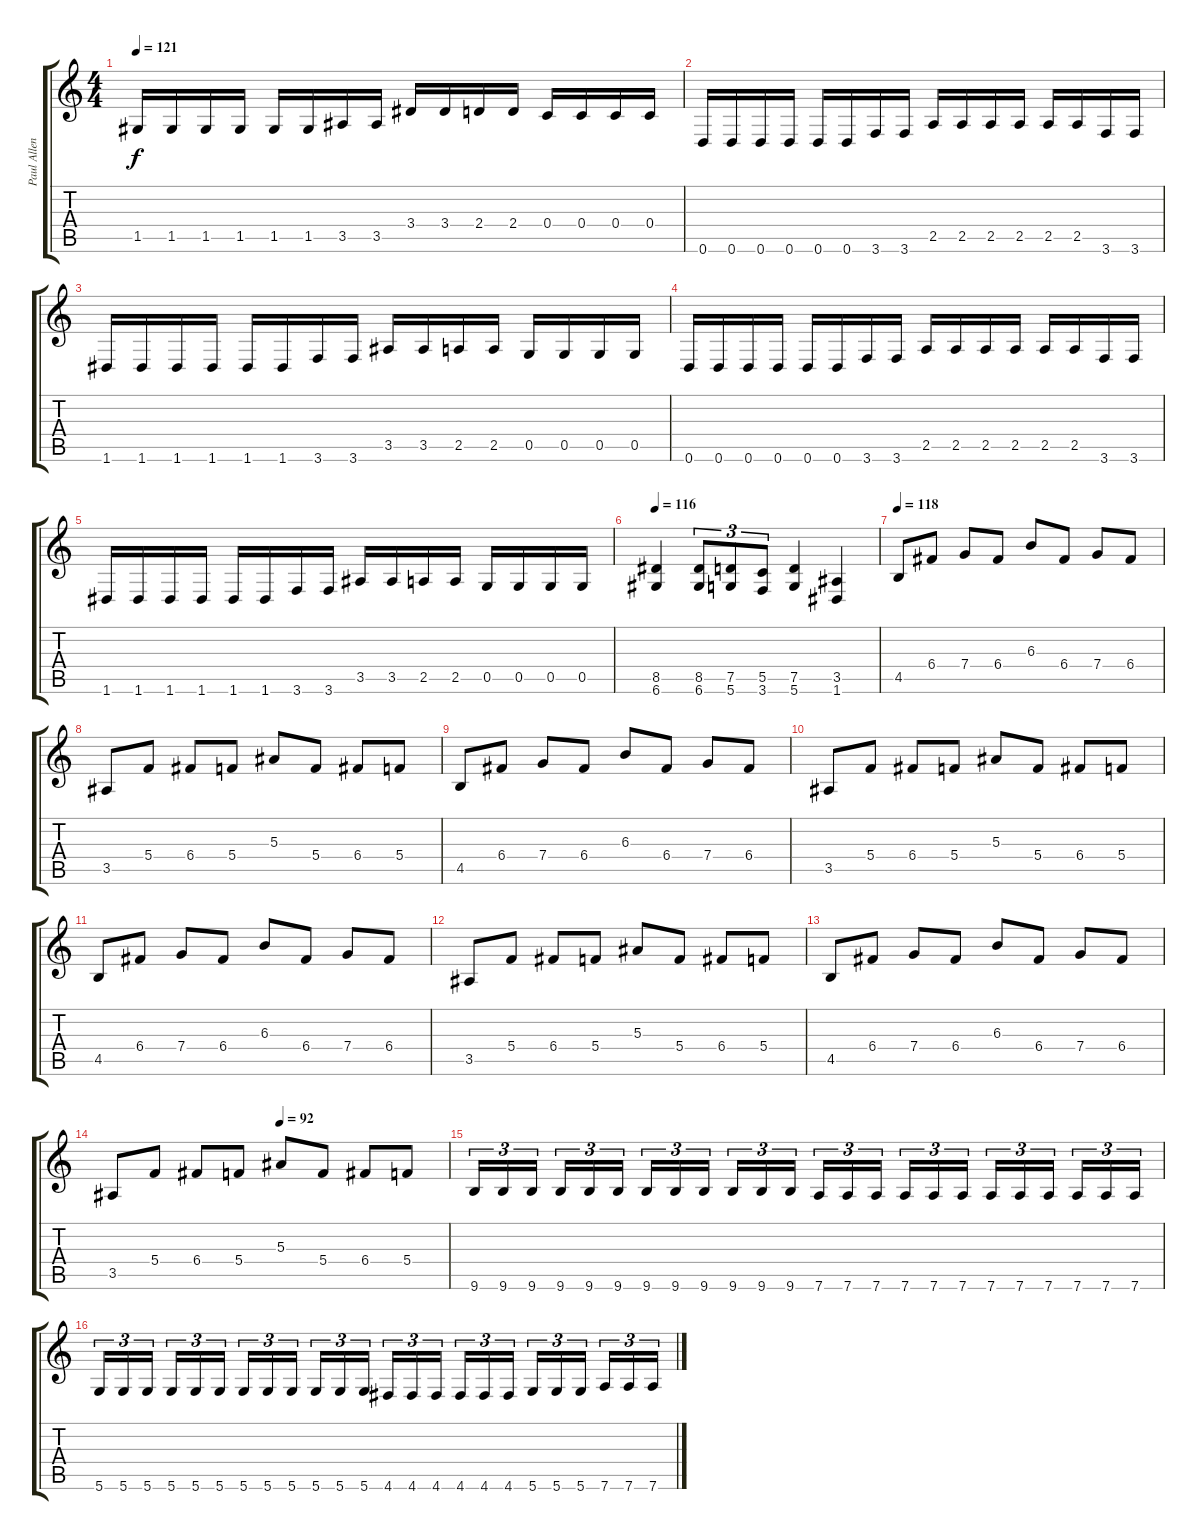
\track ("Paul Allender" "Paul Allen") {instrument overdrivenguitar}
\staff {score tabs}
\tuning (D4 A3 F3 C3 G2 D2) {hide}
\ts (4 4)
\tempo 121
\clef g2
\ks c
1.5.16{dy f} 1.5.16 1.5.16 1.5.16 1.5.16 1.5.16 3.5.16 3.5.16 3.4.16 3.4.16 2.4.16 2.4.16 0.4.16 0.4.16 0.4.16 0.4.16 |
0.6.16 0.6.16 0.6.16 0.6.16 0.6.16 0.6.16 3.6.16 3.6.16 2.5.16 2.5.16 2.5.16 2.5.16 2.5.16 2.5.16 3.6.16 3.6.16 |
1.6.16 1.6.16 1.6.16 1.6.16 1.6.16 1.6.16 3.6.16 3.6.16 3.5.16 3.5.16 2.5.16 2.5.16 0.5.16 0.5.16 0.5.16 0.5.16 |
0.6.16 0.6.16 0.6.16 0.6.16 0.6.16 0.6.16 3.6.16 3.6.16 2.5.16 2.5.16 2.5.16 2.5.16 2.5.16 2.5.16 3.6.16 3.6.16 |
1.6.16 1.6.16 1.6.16 1.6.16 1.6.16 1.6.16 3.6.16 3.6.16 3.5.16 3.5.16 2.5.16 2.5.16 0.5.16 0.5.16 0.5.16 0.5.16 |
\tempo 116
(8.5 6.6).4 (8.5 6.6).8{tu (3 2)} (7.5 5.6).8{tu (3 2)} (5.5 3.6).8{tu (3 2)} (7.5 5.6).4 (3.5 1.6).4 |
\tempo 118
4.5.8 6.4.8 7.4.8 6.4.8 6.3.8 6.4.8 7.4.8 6.4.8 |
3.5.8 5.4.8 6.4.8 5.4.8 5.3.8 5.4.8 6.4.8 5.4.8 |
4.5.8 6.4.8 7.4.8 6.4.8 6.3.8 6.4.8 7.4.8 6.4.8 |
3.5.8 5.4.8 6.4.8 5.4.8 5.3.8 5.4.8 6.4.8 5.4.8 |
4.5.8 6.4.8 7.4.8 6.4.8 6.3.8 6.4.8 7.4.8 6.4.8 |
3.5.8 5.4.8 6.4.8 5.4.8 5.3.8 5.4.8 6.4.8 5.4.8 |
4.5.8 6.4.8 7.4.8 6.4.8 6.3.8 6.4.8 7.4.8 6.4.8 |
\tempo (92 0.5)
3.5.8 5.4.8 6.4.8 5.4.8 5.3.8 5.4.8 6.4.8 5.4.8 |
9.6.16{tu (3 2)} 9.6.16{tu (3 2)} 9.6.16{tu (3 2)} 9.6.16{tu (3 2)} 9.6.16{tu (3 2)} 9.6.16{tu (3 2)} 9.6.16{tu (3 2)} 9.6.16{tu (3 2)} 9.6.16{tu (3 2)} 9.6.16{tu (3 2)} 9.6.16{tu (3 2)} 9.6.16{tu (3 2)} 7.6.16{tu (3 2)} 7.6.16{tu (3 2)} 7.6.16{tu (3 2)} 7.6.16{tu (3 2)} 7.6.16{tu (3 2)} 7.6.16{tu (3 2)} 7.6.16{tu (3 2)} 7.6.16{tu (3 2)} 7.6.16{tu (3 2)} 7.6.16{tu (3 2)} 7.6.16{tu (3 2)} 7.6.16{tu (3 2)} |
5.6.16{tu (3 2)} 5.6.16{tu (3 2)} 5.6.16{tu (3 2)} 5.6.16{tu (3 2)} 5.6.16{tu (3 2)} 5.6.16{tu (3 2)} 5.6.16{tu (3 2)} 5.6.16{tu (3 2)} 5.6.16{tu (3 2)} 5.6.16{tu (3 2)} 5.6.16{tu (3 2)} 5.6.16{tu (3 2)} 4.6.16{tu (3 2)} 4.6.16{tu (3 2)} 4.6.16{tu (3 2)} 4.6.16{tu (3 2)} 4.6.16{tu (3 2)} 4.6.16{tu (3 2)} 5.6.16{tu (3 2)} 5.6.16{tu (3 2)} 5.6.16{tu (3 2)} 7.6.16{tu (3 2)} 7.6.16{tu (3 2)} 7.6.16{tu (3 2)}
